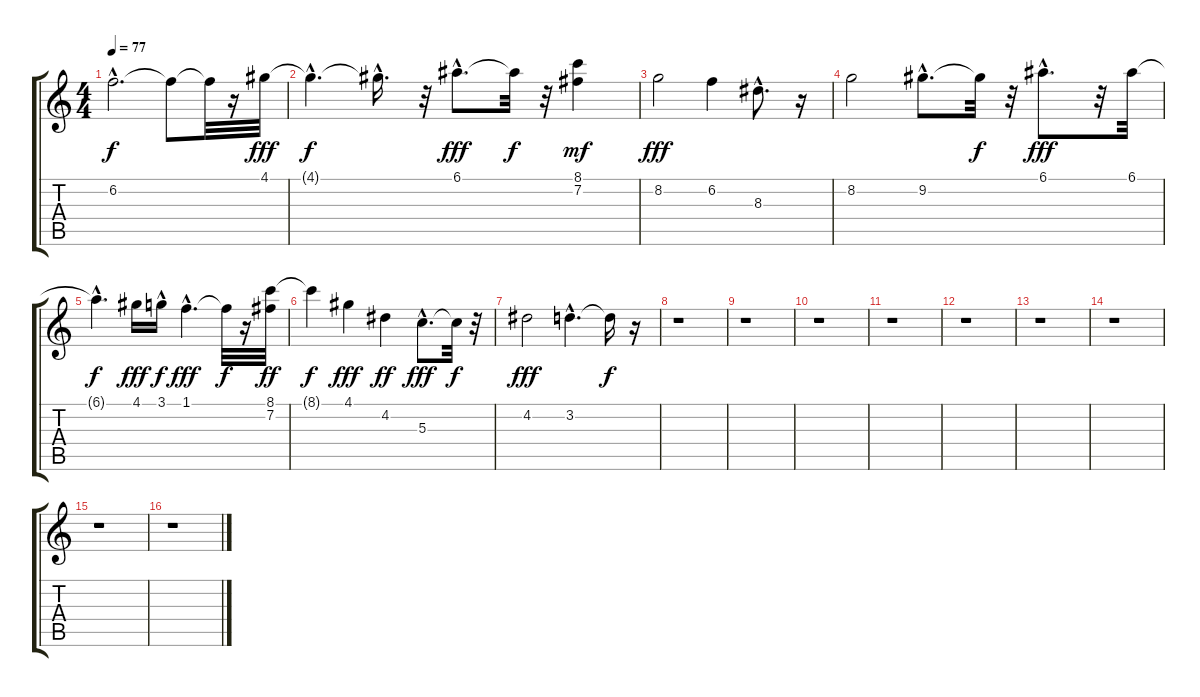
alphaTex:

\track "" {instrument distortionguitar}
\staff {score tabs}
\tuning (E4 B3 G3 D3 A2 E2) {hide}
\ts (4 4)
\tempo 77
\clef g2
\ks c
6.2{hac}.2{d dy f} 6.2{t}.8 6.2{t}.32 r.16 4.1.32{dy fff} |
4.1{hac t}.4{d dy f} 4.1{hac t}.16{d} r.32 6.1{hac}.8{d dy fff} 6.1{t}.32{dy f} r.32 (8.1 7.2).4{dy mf} |
8.2.2{dy fff} 6.2.4 8.3{hac}.8{d} r.16 |
8.2.2 9.2{hac}.8{d} 9.2{t}.32{dy f} r.32 6.1{hac}.8{d dy fff} r.32 6.1.32 |
6.1{hac t}.4{d dy f} 4.1.16{dy fff} 3.1{hac}.16{dy f} 1.1{hac}.4{d dy fff} 1.1{t}.32{dy f} r.16 (8.1 7.2).32{dy ff} |
8.1{t}.4{dy f} 4.1.4{dy fff} 4.2.4{dy ff} 5.3{hac}.8{d dy fff} 5.3{t}.32{dy f} r.32 |
4.2.2{dy fff} 3.2{hac}.4{d} 3.2{t}.16{dy f} r.16 |
r.1 |
r.1 |
r.1 |
r.1 |
r.1 |
r.1 |
r.1 |
r.1 |
r.1
